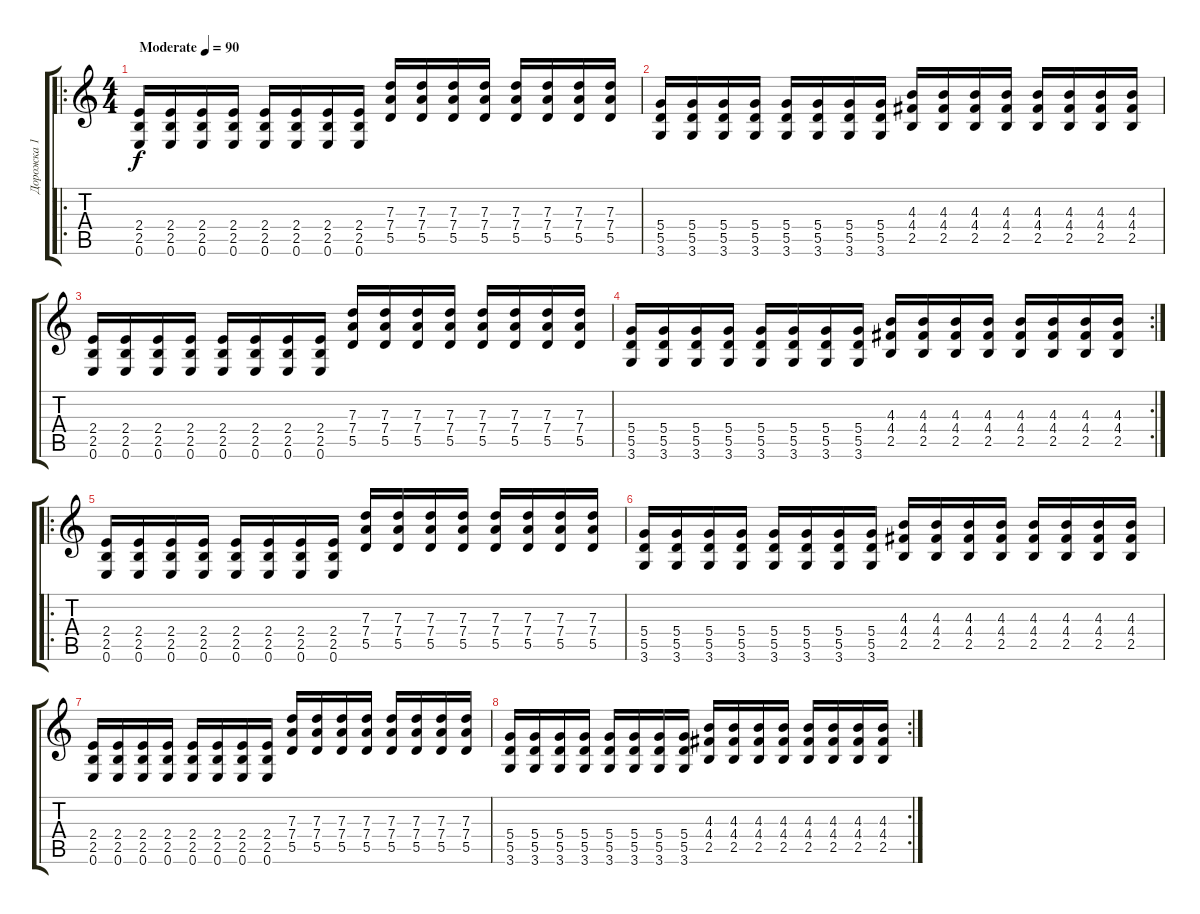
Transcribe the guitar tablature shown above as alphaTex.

\track ("Дорожка 1" "Дорожка 1") {instrument distortionguitar}
\staff {score tabs}
\tuning (E4 B3 G3 D3 A2 E2) {hide}
\ro
\ts (4 4)
\tempo (90 "Moderate")
\clef g2
\ks c
(2.4 2.5 0.6).16{dy f instrument distortionguitar} (2.4 2.5 0.6).16 (2.4 2.5 0.6).16 (2.4 2.5 0.6).16 (2.4 2.5 0.6).16 (2.4 2.5 0.6).16 (2.4 2.5 0.6).16 (2.4 2.5 0.6).16 (7.3 7.4 5.5).16 (7.3 7.4 5.5).16 (7.3 7.4 5.5).16 (7.3 7.4 5.5).16 (7.3 7.4 5.5).16 (7.3 7.4 5.5).16 (7.3 7.4 5.5).16 (7.3 7.4 5.5).16 |
(5.4 5.5 3.6).16 (5.4 5.5 3.6).16 (5.4 5.5 3.6).16 (5.4 5.5 3.6).16 (5.4 5.5 3.6).16 (5.4 5.5 3.6).16 (5.4 5.5 3.6).16 (5.4 5.5 3.6).16 (4.3 4.4 2.5).16 (4.3 4.4 2.5).16 (4.3 4.4 2.5).16 (4.3 4.4 2.5).16 (4.3 4.4 2.5).16 (4.3 4.4 2.5).16 (4.3 4.4 2.5).16 (4.3 4.4 2.5).16 |
(2.4 2.5 0.6).16 (2.4 2.5 0.6).16 (2.4 2.5 0.6).16 (2.4 2.5 0.6).16 (2.4 2.5 0.6).16 (2.4 2.5 0.6).16 (2.4 2.5 0.6).16 (2.4 2.5 0.6).16 (7.3 7.4 5.5).16 (7.3 7.4 5.5).16 (7.3 7.4 5.5).16 (7.3 7.4 5.5).16 (7.3 7.4 5.5).16 (7.3 7.4 5.5).16 (7.3 7.4 5.5).16 (7.3 7.4 5.5).16 |
\rc 2
(5.4 5.5 3.6).16 (5.4 5.5 3.6).16 (5.4 5.5 3.6).16 (5.4 5.5 3.6).16 (5.4 5.5 3.6).16 (5.4 5.5 3.6).16 (5.4 5.5 3.6).16 (5.4 5.5 3.6).16 (4.3 4.4 2.5).16 (4.3 4.4 2.5).16 (4.3 4.4 2.5).16 (4.3 4.4 2.5).16 (4.3 4.4 2.5).16 (4.3 4.4 2.5).16 (4.3 4.4 2.5).16 (4.3 4.4 2.5).16 |
\ro
(2.4 2.5 0.6).16 (2.4 2.5 0.6).16 (2.4 2.5 0.6).16 (2.4 2.5 0.6).16 (2.4 2.5 0.6).16 (2.4 2.5 0.6).16 (2.4 2.5 0.6).16 (2.4 2.5 0.6).16 (7.3 7.4 5.5).16 (7.3 7.4 5.5).16 (7.3 7.4 5.5).16 (7.3 7.4 5.5).16 (7.3 7.4 5.5).16 (7.3 7.4 5.5).16 (7.3 7.4 5.5).16 (7.3 7.4 5.5).16 |
(5.4 5.5 3.6).16 (5.4 5.5 3.6).16 (5.4 5.5 3.6).16 (5.4 5.5 3.6).16 (5.4 5.5 3.6).16 (5.4 5.5 3.6).16 (5.4 5.5 3.6).16 (5.4 5.5 3.6).16 (4.3 4.4 2.5).16 (4.3 4.4 2.5).16 (4.3 4.4 2.5).16 (4.3 4.4 2.5).16 (4.3 4.4 2.5).16 (4.3 4.4 2.5).16 (4.3 4.4 2.5).16 (4.3 4.4 2.5).16 |
(2.4 2.5 0.6).16 (2.4 2.5 0.6).16 (2.4 2.5 0.6).16 (2.4 2.5 0.6).16 (2.4 2.5 0.6).16 (2.4 2.5 0.6).16 (2.4 2.5 0.6).16 (2.4 2.5 0.6).16 (7.3 7.4 5.5).16 (7.3 7.4 5.5).16 (7.3 7.4 5.5).16 (7.3 7.4 5.5).16 (7.3 7.4 5.5).16 (7.3 7.4 5.5).16 (7.3 7.4 5.5).16 (7.3 7.4 5.5).16 |
\rc 2
(5.4 5.5 3.6).16 (5.4 5.5 3.6).16 (5.4 5.5 3.6).16 (5.4 5.5 3.6).16 (5.4 5.5 3.6).16 (5.4 5.5 3.6).16 (5.4 5.5 3.6).16 (5.4 5.5 3.6).16 (4.3 4.4 2.5).16 (4.3 4.4 2.5).16 (4.3 4.4 2.5).16 (4.3 4.4 2.5).16 (4.3 4.4 2.5).16 (4.3 4.4 2.5).16 (4.3 4.4 2.5).16 (4.3 4.4 2.5).16
